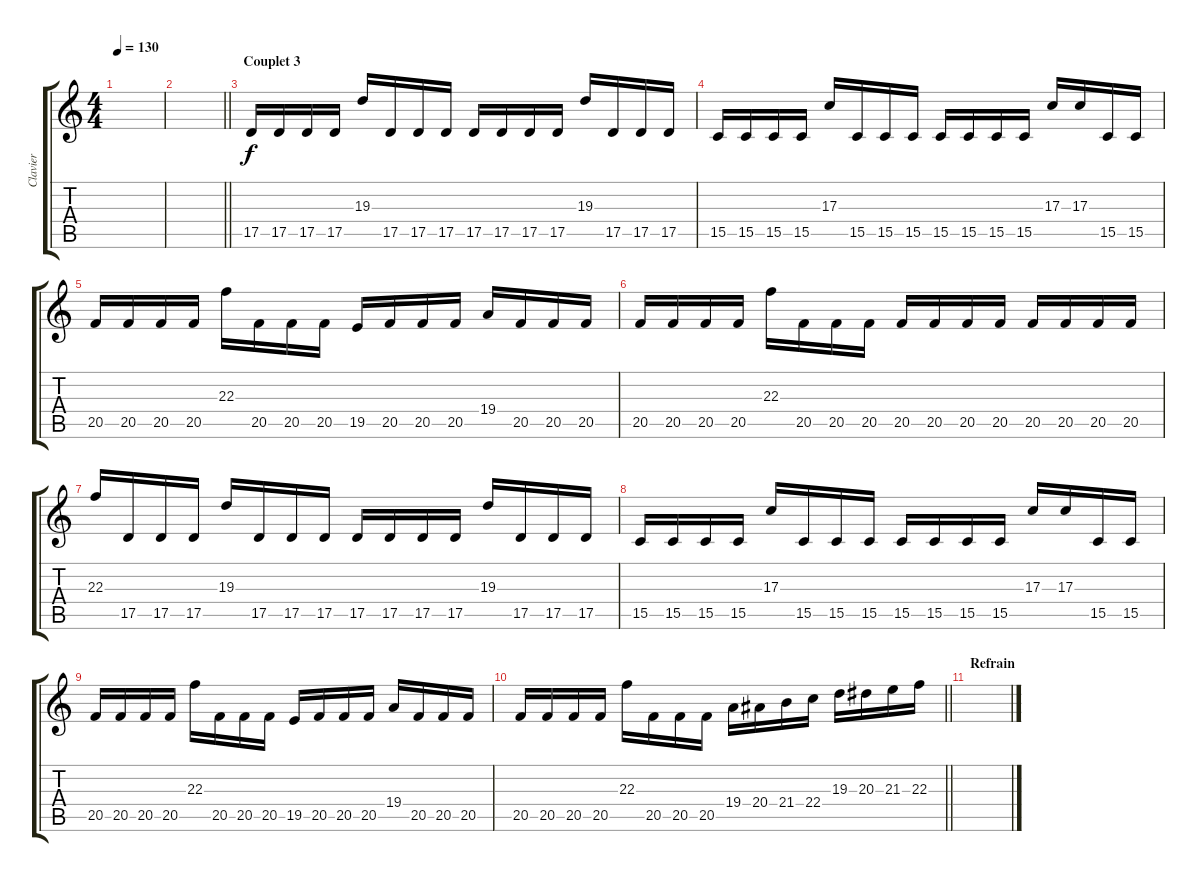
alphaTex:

\track ("Clavier" "Clavier") {instrument pad3polysynth}
\staff {score tabs}
\tuning (E4 B3 G3 D3 A2 E2) {hide}
\ts (4 4)
\tempo 130
\clef g2
\ks c
|
\barLineRight lightlight
|
\section ("" "Couplet 3")
17.5.16 17.5.16 17.5.16 17.5.16 19.3.16 17.5.16 17.5.16 17.5.16 17.5.16 17.5.16 17.5.16 17.5.16 19.3.16 17.5.16 17.5.16 17.5.16 |
15.5.16 15.5.16 15.5.16 15.5.16 17.3.16 15.5.16 15.5.16 15.5.16 15.5.16 15.5.16 15.5.16 15.5.16 17.3.16 17.3.16 15.5.16 15.5.16 |
20.5.16 20.5.16 20.5.16 20.5.16 22.3.16 20.5.16 20.5.16 20.5.16 19.5.16 20.5.16 20.5.16 20.5.16 19.4.16 20.5.16 20.5.16 20.5.16 |
20.5.16 20.5.16 20.5.16 20.5.16 22.3.16 20.5.16 20.5.16 20.5.16 20.5.16 20.5.16 20.5.16 20.5.16 20.5.16 20.5.16 20.5.16 20.5.16 |
22.3.16 17.5.16 17.5.16 17.5.16 19.3.16 17.5.16 17.5.16 17.5.16 17.5.16 17.5.16 17.5.16 17.5.16 19.3.16 17.5.16 17.5.16 17.5.16 |
15.5.16 15.5.16 15.5.16 15.5.16 17.3.16 15.5.16 15.5.16 15.5.16 15.5.16 15.5.16 15.5.16 15.5.16 17.3.16 17.3.16 15.5.16 15.5.16 |
20.5.16 20.5.16 20.5.16 20.5.16 22.3.16 20.5.16 20.5.16 20.5.16 19.5.16 20.5.16 20.5.16 20.5.16 19.4.16 20.5.16 20.5.16 20.5.16 |
\barLineRight lightlight
20.5.16 20.5.16 20.5.16 20.5.16 22.3.16 20.5.16 20.5.16 20.5.16 19.4.16 20.4.16 21.4.16 22.4.16 19.3.16 20.3.16 21.3.16 22.3.16 |
\section ("" "Refrain")
